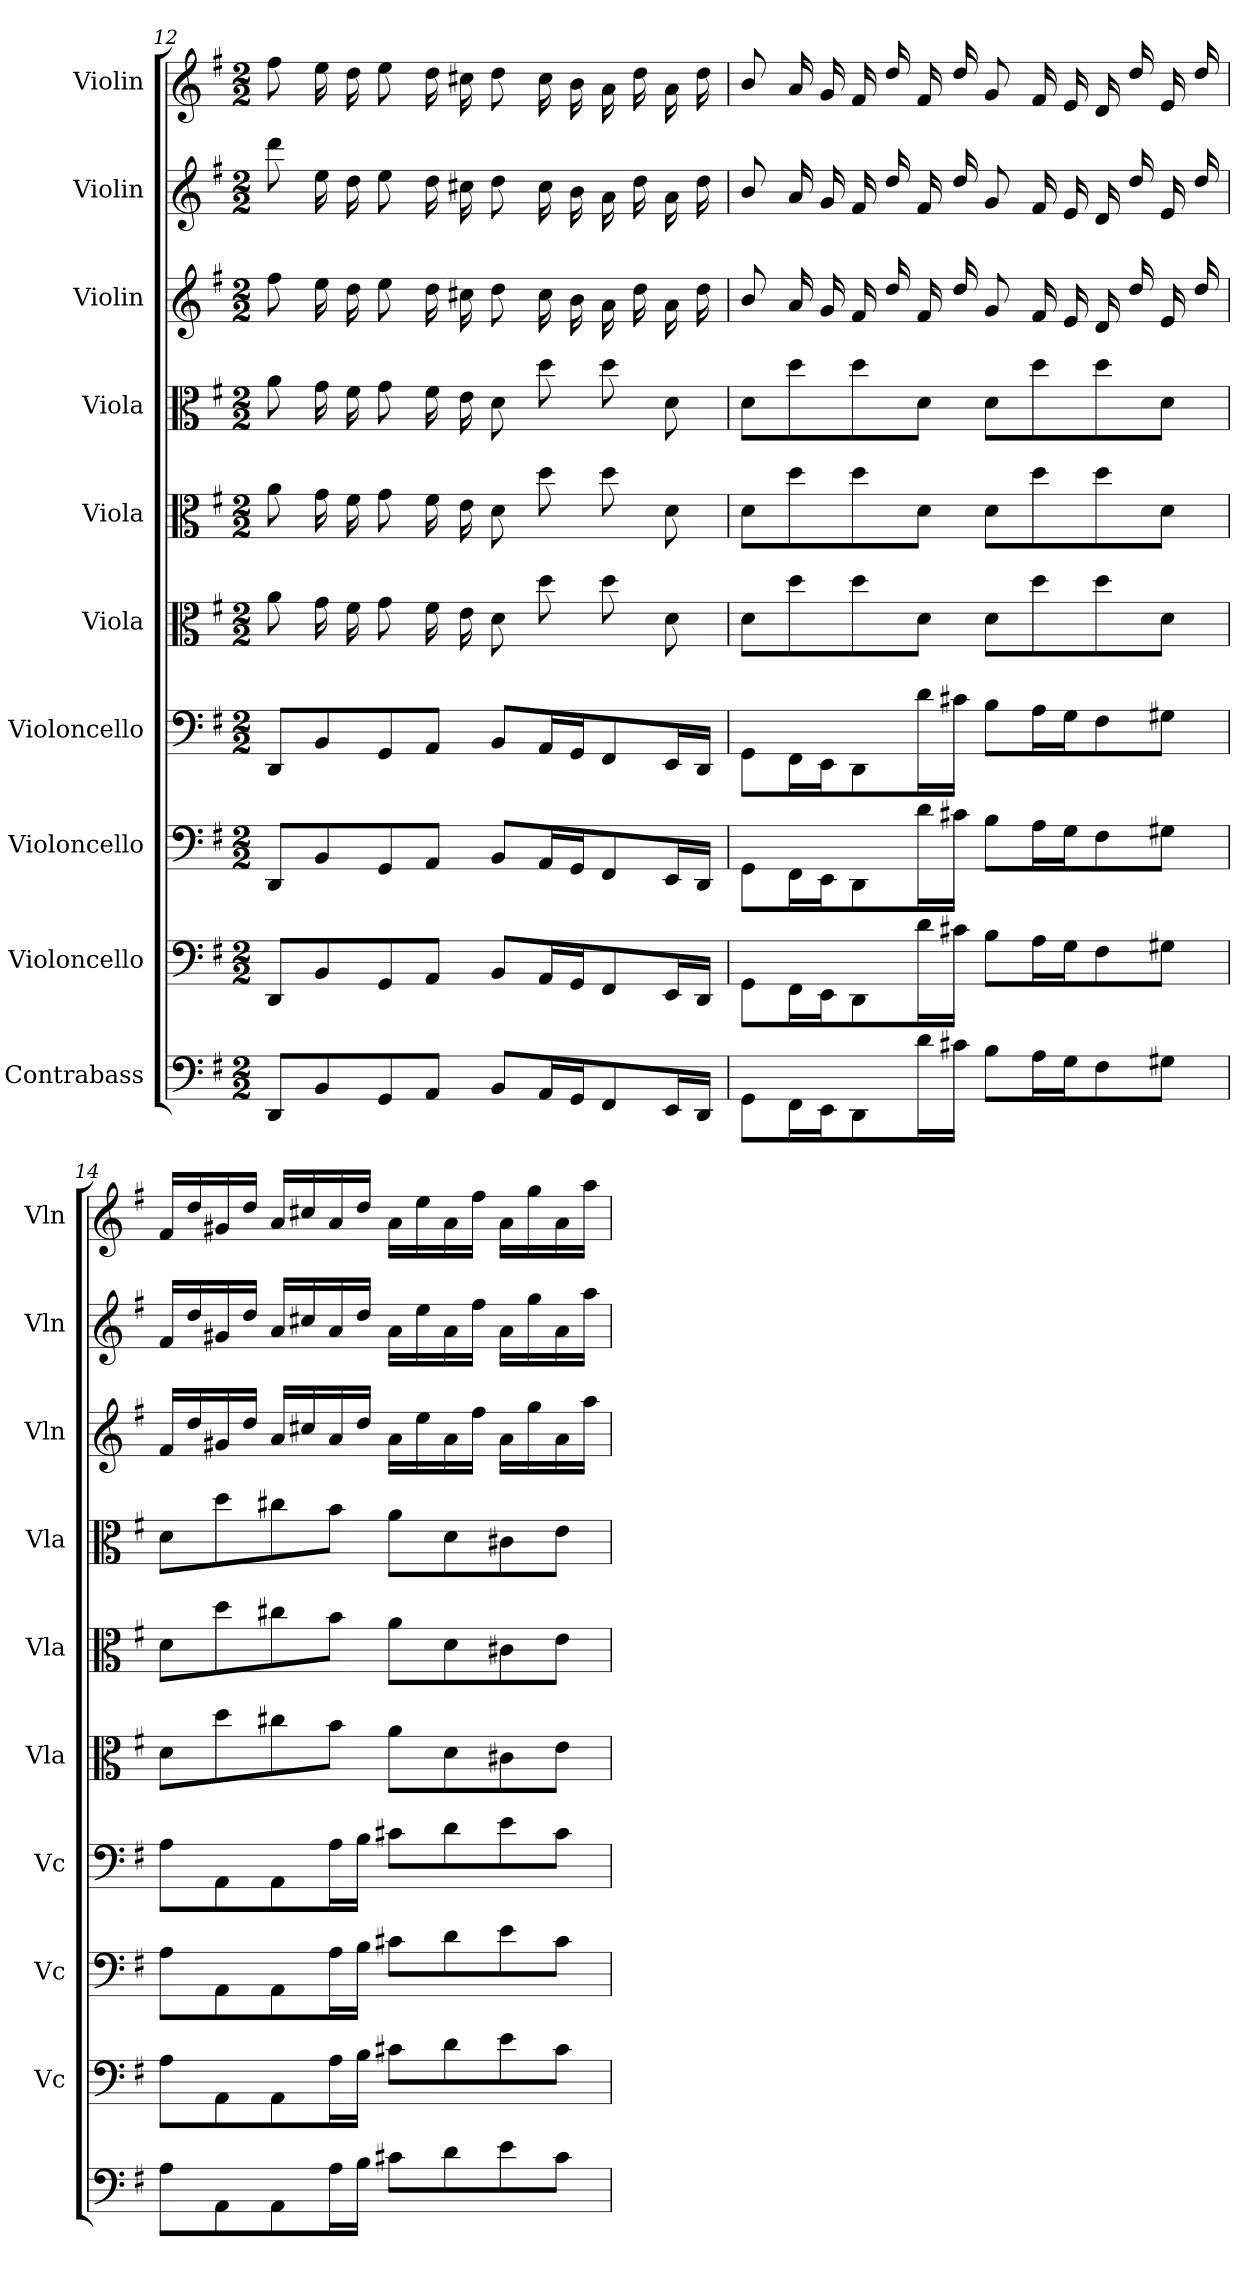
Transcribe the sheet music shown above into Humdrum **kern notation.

**kern	**kern	**kern	**kern	**kern	**kern	**kern	**kern	**kern	**kern
*part10	*part9	*part8	*part7	*part6	*part5	*part4	*part3	*part2	*part1
*staff10	*staff9	*staff8	*staff7	*staff6	*staff5	*staff4	*staff3	*staff2	*staff1
*I"Contrabass	*I"Violoncello	*I"Violoncello	*I"Violoncello	*I"Viola	*I"Viola	*I"Viola	*I"Violin	*I"Violin	*I"Violin
*	*I'Vc	*I'Vc	*I'Vc	*I'Vla	*I'Vla	*I'Vla	*I'Vln	*I'Vln	*I'Vln
*clefF4	*clefF4	*clefF4	*clefF4	*clefC3	*clefC3	*clefC3	*clefG2	*clefG2	*clefG2
*k[f#]	*k[f#]	*k[f#]	*k[f#]	*k[f#]	*k[f#]	*k[f#]	*k[f#]	*k[f#]	*k[f#]
*G:	*G:	*G:	*G:	*G:	*G:	*G:	*G:	*G:	*G:
*M2/2	*M2/2	*M2/2	*M2/2	*M2/2	*M2/2	*M2/2	*M2/2	*M2/2	*M2/2
=12	=12	=12	=12	=12	=12	=12	=12	=12	=12
8DD/L	8DD/L	8DD/L	8DD/L	8a\	8a\	8a\	8ff#\	8ddd\	8ff#\
8BB/	8BB/	8BB/	8BB/	16g\	16g\	16g\	16ee\	16ee\	16ee\
.	.	.	.	16f#\	16f#\	16f#\	16dd\	16dd\	16dd\
8GG/	8GG/	8GG/	8GG/	8g\	8g\	8g\	8ee\	8ee\	8ee\
8AA/J	8AA/J	8AA/J	8AA/J	16f#\	16f#\	16f#\	16dd\	16dd\	16dd\
.	.	.	.	16e\	16e\	16e\	16cc#X\	16cc#X\	16cc#X\
8BB/L	8BB/L	8BB/L	8BB/L	8d\	8d\	8d\	8dd\	8dd\	8dd\
16AA/L	16AA/L	16AA/L	16AA/L	8dd\	8dd\	8dd\	16cc#\	16cc#\	16cc#\
16GG/J	16GG/J	16GG/J	16GG/J	.	.	.	16b\	16b\	16b\
8FF#/	8FF#/	8FF#/	8FF#/	8dd\	8dd\	8dd\	16a\	16a\	16a\
.	.	.	.	.	.	.	16dd\	16dd\	16dd\
16EE/L	16EE/L	16EE/L	16EE/L	8d\	8d\	8d\	16a\	16a\	16a\
16DD/JJ	16DD/JJ	16DD/JJ	16DD/JJ	.	.	.	16dd\	16dd\	16dd\
=13	=13	=13	=13	=13	=13	=13	=13	=13	=13
8GG\L	8GG\L	8GG\L	8GG\L	8d\L	8d\L	8d\L	8b/	8b/	8b/
16FF#\L	16FF#\L	16FF#\L	16FF#\L	8dd\	8dd\	8dd\	16a/	16a/	16a/
16EE\J	16EE\J	16EE\J	16EE\J	.	.	.	16g/	16g/	16g/
8DD\	8DD\	8DD\	8DD\	8dd\	8dd\	8dd\	16f#/	16f#/	16f#/
.	.	.	.	.	.	.	16dd/	16dd/	16dd/
16d\L	16d\L	16d\L	16d\L	8d\J	8d\J	8d\J	16f#/	16f#/	16f#/
16c#X\JJ	16c#X\JJ	16c#X\JJ	16c#X\JJ	.	.	.	16dd/	16dd/	16dd/
8B\L	8B\L	8B\L	8B\L	8d\L	8d\L	8d\L	8g/	8g/	8g/
16A\L	16A\L	16A\L	16A\L	8dd\	8dd\	8dd\	16f#/	16f#/	16f#/
16G\J	16G\J	16G\J	16G\J	.	.	.	16e/	16e/	16e/
8F#\	8F#\	8F#\	8F#\	8dd\	8dd\	8dd\	16d/	16d/	16d/
.	.	.	.	.	.	.	16dd/	16dd/	16dd/
8G#X\J	8G#X\J	8G#X\J	8G#X\J	8d\J	8d\J	8d\J	16e/	16e/	16e/
.	.	.	.	.	.	.	16dd/	16dd/	16dd/
=14	=14	=14	=14	=14	=14	=14	=14	=14	=14
8A\L	8A\L	8A\L	8A\L	8d\L	8d\L	8d\L	16f#/LL	16f#/LL	16f#/LL
.	.	.	.	.	.	.	16dd/	16dd/	16dd/
8AA\	8AA\	8AA\	8AA\	8dd\	8dd\	8dd\	16g#X/	16g#X/	16g#X/
.	.	.	.	.	.	.	16dd/JJ	16dd/JJ	16dd/JJ
8AA\	8AA\	8AA\	8AA\	8cc#X\	8cc#X\	8cc#X\	16a/LL	16a/LL	16a/LL
.	.	.	.	.	.	.	16cc#X/	16cc#X/	16cc#X/
16A\L	16A\L	16A\L	16A\L	8b\J	8b\J	8b\J	16a/	16a/	16a/
16B\JJ	16B\JJ	16B\JJ	16B\JJ	.	.	.	16dd/JJ	16dd/JJ	16dd/JJ
8c#X\L	8c#X\L	8c#X\L	8c#X\L	8a\L	8a\L	8a\L	16a\LL	16a\LL	16a\LL
.	.	.	.	.	.	.	16ee\	16ee\	16ee\
8d\	8d\	8d\	8d\	8d\	8d\	8d\	16a\	16a\	16a\
.	.	.	.	.	.	.	16ff#\JJ	16ff#\JJ	16ff#\JJ
8e\	8e\	8e\	8e\	8c#X\	8c#X\	8c#X\	16a\LL	16a\LL	16a\LL
.	.	.	.	.	.	.	16gg\	16gg\	16gg\
8c#\J	8c#\J	8c#\J	8c#\J	8e\J	8e\J	8e\J	16a\	16a\	16a\
.	.	.	.	.	.	.	16aa\JJ	16aa\JJ	16aa\JJ
=	=	=	=	=	=	=	=	=	=
*-	*-	*-	*-	*-	*-	*-	*-	*-	*-
